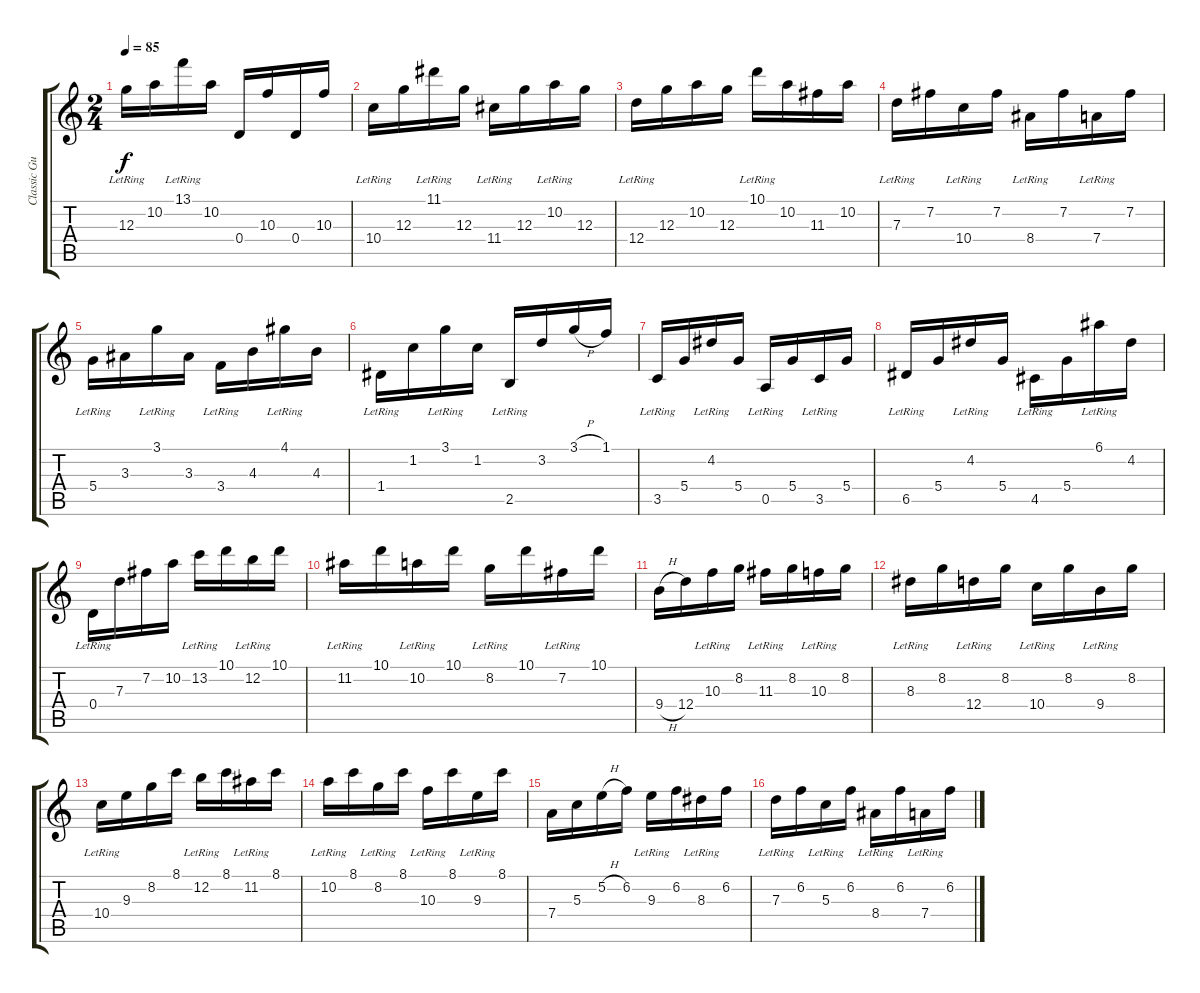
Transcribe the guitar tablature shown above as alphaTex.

\track ("Classic Guitar" "Classic Gu") {instrument acousticguitarnylon}
\staff {score tabs}
\tuning (E4 B3 G3 D3 A2 D2) {hide}
\ts (2 4)
\tempo 85
\clef g2
\ks c
12.3{lr}.16{dy f} 10.2.16 13.1{lr}.16 10.2.16 0.4.16 10.3.16 0.4.16 10.3.16 |
10.4{lr}.16 12.3.16 11.1{lr}.16 12.3.16 11.4{lr}.16 12.3.16 10.2{lr}.16 12.3.16 |
12.4{lr}.16 12.3.16 10.2.16 12.3.16 10.1{lr}.16 10.2.16 11.3.16 10.2.16 |
7.3{lr}.16 7.2.16 10.4{lr}.16 7.2.16 8.4{lr}.16 7.2.16 7.4{lr}.16 7.2.16 |
5.4{lr}.16 3.3.16 3.1{lr}.16 3.3.16 3.4{lr}.16 4.3.16 4.1{lr}.16 4.3.16 |
1.4{lr}.16 1.2.16 3.1{lr}.16 1.2.16 2.5{lr}.16 3.2.16 3.1{h}.16 1.1.16 |
3.5{lr}.16 5.4.16 4.2{lr}.16 5.4.16 0.5{lr}.16 5.4.16 3.5{lr}.16 5.4.16 |
6.5{lr}.16 5.4.16 4.2{lr}.16 5.4.16 4.5{lr}.16 5.4.16 6.1{lr}.16 4.2.16 |
0.4{lr}.16 7.3.16 7.2.16 10.2.16 13.2{lr}.16 10.1.16 12.2{lr}.16 10.1.16 |
11.2{lr}.16 10.1.16 10.2{lr}.16 10.1.16 8.2{lr}.16 10.1.16 7.2{lr}.16 10.1.16 |
9.4{h}.16 12.4.16 10.3{lr}.16 8.2.16 11.3{lr}.16 8.2.16 10.3{lr}.16 8.2.16 |
8.3{lr}.16 8.2.16 12.4{lr}.16 8.2.16 10.4{lr}.16 8.2.16 9.4{lr}.16 8.2.16 |
10.4{lr}.16 9.3.16 8.2.16 8.1.16 12.2{lr}.16 8.1.16 11.2{lr}.16 8.1.16 |
10.2{lr}.16 8.1.16 8.2{lr}.16 8.1.16 10.3{lr}.16 8.1.16 9.3{lr}.16 8.1.16 |
7.4.16 5.3.16 5.2{h}.16 6.2.16 9.3{lr}.16 6.2.16 8.3{lr}.16 6.2.16 |
7.3{lr}.16 6.2.16 5.3{lr}.16 6.2.16 8.4{lr}.16 6.2.16 7.4{lr}.16 6.2.16
